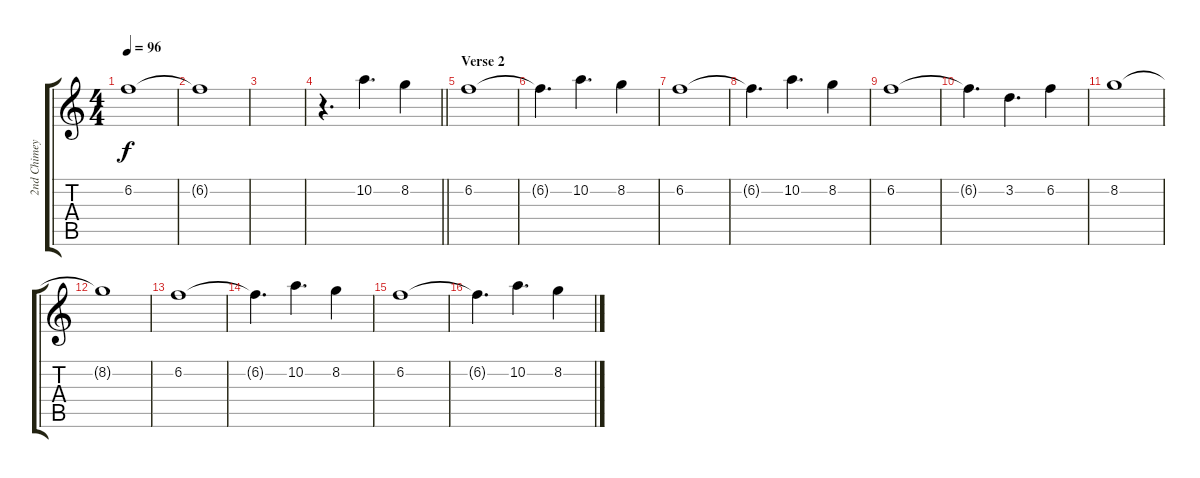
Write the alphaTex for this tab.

\track ("2nd Chimey Instrument" "2nd Chimey") {instrument electricguitarjazz}
\staff {score tabs}
\tuning (E4 B3 G3 D3 A2 E2) {hide}
\ts (4 4)
\tempo 96
\clef g2
\ks c
6.2.1{dy f} |
6.2{t}.1 |
|
\barLineRight lightlight
r.4{d} 10.2.4{d} 8.2.4 |
\section ("" "Verse 2")
6.2.1 |
6.2{t}.4{d} 10.2.4{d} 8.2.4 |
6.2.1 |
6.2{t}.4{d} 10.2.4{d} 8.2.4 |
6.2.1 |
6.2{t}.4{d} 3.2.4{d} 6.2.4 |
8.2.1 |
8.2{t}.1 |
6.2.1 |
6.2{t}.4{d} 10.2.4{d} 8.2.4 |
6.2.1 |
6.2{t}.4{d} 10.2.4{d} 8.2.4
